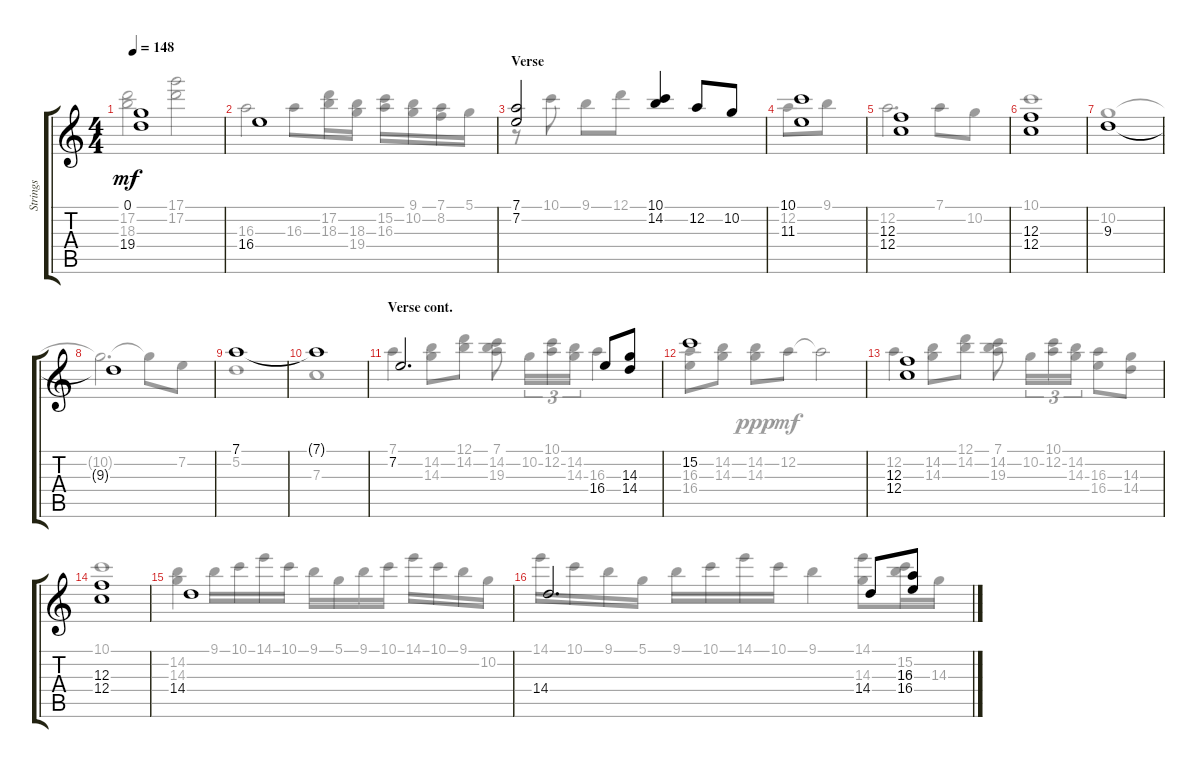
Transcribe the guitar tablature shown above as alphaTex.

\track ("Strings" "Strings") {instrument electricguitarclean}
\staff {score tabs}
\tuning (D4 A3 F3 C3 G2 C2) {hide}
\voice
\ts (4 4)
\tempo 148
\clef g2
\ks aminor
(0.1 19.4).1{dy mf} |
16.4.1 |
\section ("" "Verse")
(7.1 7.2).2 (10.1 14.2).4 12.2.8 10.2.8 |
(10.1 11.3).1 |
(12.3 12.4).1 |
(12.3 12.4).1 |
9.3.1 |
9.3{t}.1 |
7.1.1 |
7.1{t}.1 |
\section ("" "Verse cont.")
7.2.2{d} 16.4.8 (14.3 14.4).8 |
15.2.1 |
(12.3 12.4).1 |
(12.3 12.4).1 |
14.4.1 |
14.4.2{d} 14.4.8 (16.3 16.4).8
\voice
\clef g2
\ottava regular
\simile none
\ks aminor
(17.2 18.3).2{dy mf} (17.1 17.2).2 |
16.3.2 16.3.8 (17.2 18.3).16 (18.3 19.4).16 (15.2 16.3).16 (9.1 10.2).16 (7.1 8.2).16 5.1.16 |
r.8 10.1.8 9.1.8 12.1.8 |
12.2.8 9.1.8 |
12.2.2{d} 7.1.8 10.2.8 |
10.1.1 |
10.2.1 |
10.2{t}.2{d} 10.2{t}.8 7.2.8 |
5.2.1 |
7.3.1 |
7.1.4 (14.2 14.3).8 (12.1 14.2).8 (7.1 14.2 19.3).8 10.2.16{tu (3 2)} (10.1 12.2).16{tu (3 2)} (14.2 14.3).16{tu (3 2)} 16.3.4 |
(16.3 16.4).8 (14.2 14.3).8 (14.2 14.3).8{dy ppp} 12.2.8{dy mf} 12.2{t}.2 |
12.2.4 (14.2 14.3).8 (12.1 14.2).8 (7.1 14.2 19.3).8 10.2.16{tu (3 2)} (10.1 12.2).16{tu (3 2)} (14.2 14.3).16{tu (3 2)} (16.3 16.4).8 (14.3 14.4).8 |
10.1.1 |
(14.2 14.3).4 9.1.16 10.1.16 14.1.16 10.1.16 9.1.16 5.1.16 9.1.16 10.1.16 14.1.16 10.1.16 9.1.16 10.2.16 |
14.1.16 10.1.16 9.1.16 5.1.16 9.1.16 10.1.16 14.1.16 10.1.16 9.1.4 (14.1 14.3).8 (15.2 18.3).16 14.3.16
